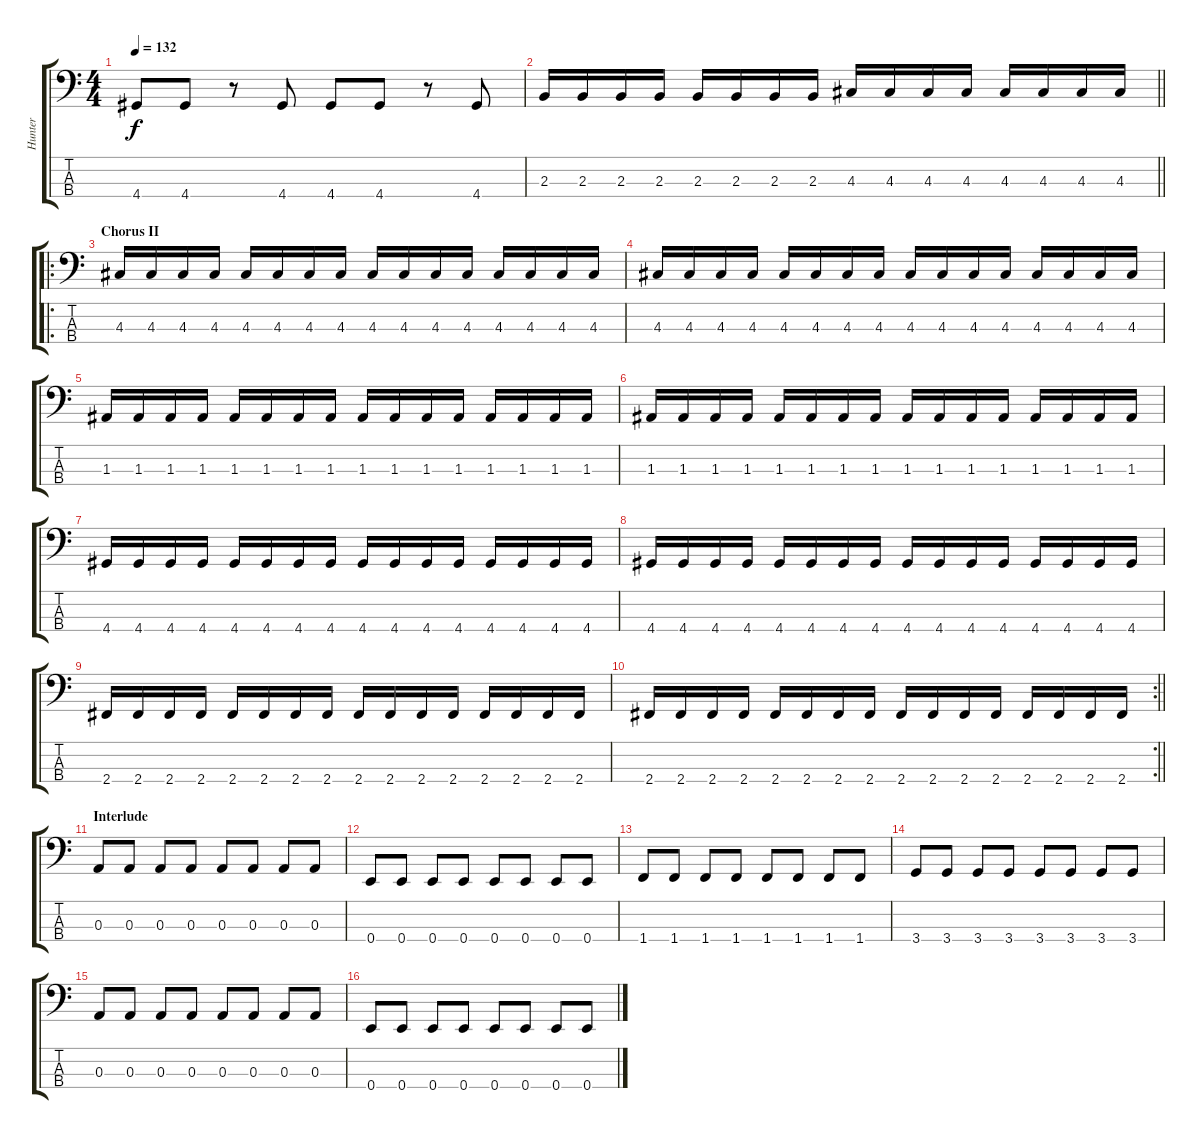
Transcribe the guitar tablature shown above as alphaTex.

\track ("Hunter" "Hunter") {instrument electricbassfinger}
\staff {score tabs}
\tuning (G2 D2 A1 E1) {hide}
\ts (4 4)
\tempo 132
\clef f4
\ks c
4.4.8{dy f} 4.4.8 r.8 4.4.8 4.4.8 4.4.8 r.8 4.4.8 |
\barLineRight lightlight
2.3.16 2.3.16 2.3.16 2.3.16 2.3.16 2.3.16 2.3.16 2.3.16 4.3.16 4.3.16 4.3.16 4.3.16 4.3.16 4.3.16 4.3.16 4.3.16 |
\ro
\section ("" "Chorus II")
4.3.16 4.3.16 4.3.16 4.3.16 4.3.16 4.3.16 4.3.16 4.3.16 4.3.16 4.3.16 4.3.16 4.3.16 4.3.16 4.3.16 4.3.16 4.3.16 |
4.3.16 4.3.16 4.3.16 4.3.16 4.3.16 4.3.16 4.3.16 4.3.16 4.3.16 4.3.16 4.3.16 4.3.16 4.3.16 4.3.16 4.3.16 4.3.16 |
1.3.16 1.3.16 1.3.16 1.3.16 1.3.16 1.3.16 1.3.16 1.3.16 1.3.16 1.3.16 1.3.16 1.3.16 1.3.16 1.3.16 1.3.16 1.3.16 |
1.3.16 1.3.16 1.3.16 1.3.16 1.3.16 1.3.16 1.3.16 1.3.16 1.3.16 1.3.16 1.3.16 1.3.16 1.3.16 1.3.16 1.3.16 1.3.16 |
4.4.16 4.4.16 4.4.16 4.4.16 4.4.16 4.4.16 4.4.16 4.4.16 4.4.16 4.4.16 4.4.16 4.4.16 4.4.16 4.4.16 4.4.16 4.4.16 |
4.4.16 4.4.16 4.4.16 4.4.16 4.4.16 4.4.16 4.4.16 4.4.16 4.4.16 4.4.16 4.4.16 4.4.16 4.4.16 4.4.16 4.4.16 4.4.16 |
2.4.16 2.4.16 2.4.16 2.4.16 2.4.16 2.4.16 2.4.16 2.4.16 2.4.16 2.4.16 2.4.16 2.4.16 2.4.16 2.4.16 2.4.16 2.4.16 |
\rc 2
\barLineRight lightlight
2.4.16 2.4.16 2.4.16 2.4.16 2.4.16 2.4.16 2.4.16 2.4.16 2.4.16 2.4.16 2.4.16 2.4.16 2.4.16 2.4.16 2.4.16 2.4.16 |
\section ("" "Interlude")
0.3.8 0.3.8 0.3.8 0.3.8 0.3.8 0.3.8 0.3.8 0.3.8 |
0.4.8 0.4.8 0.4.8 0.4.8 0.4.8 0.4.8 0.4.8 0.4.8 |
1.4.8 1.4.8 1.4.8 1.4.8 1.4.8 1.4.8 1.4.8 1.4.8 |
3.4.8 3.4.8 3.4.8 3.4.8 3.4.8 3.4.8 3.4.8 3.4.8 |
0.3.8 0.3.8 0.3.8 0.3.8 0.3.8 0.3.8 0.3.8 0.3.8 |
0.4.8 0.4.8 0.4.8 0.4.8 0.4.8 0.4.8 0.4.8 0.4.8
